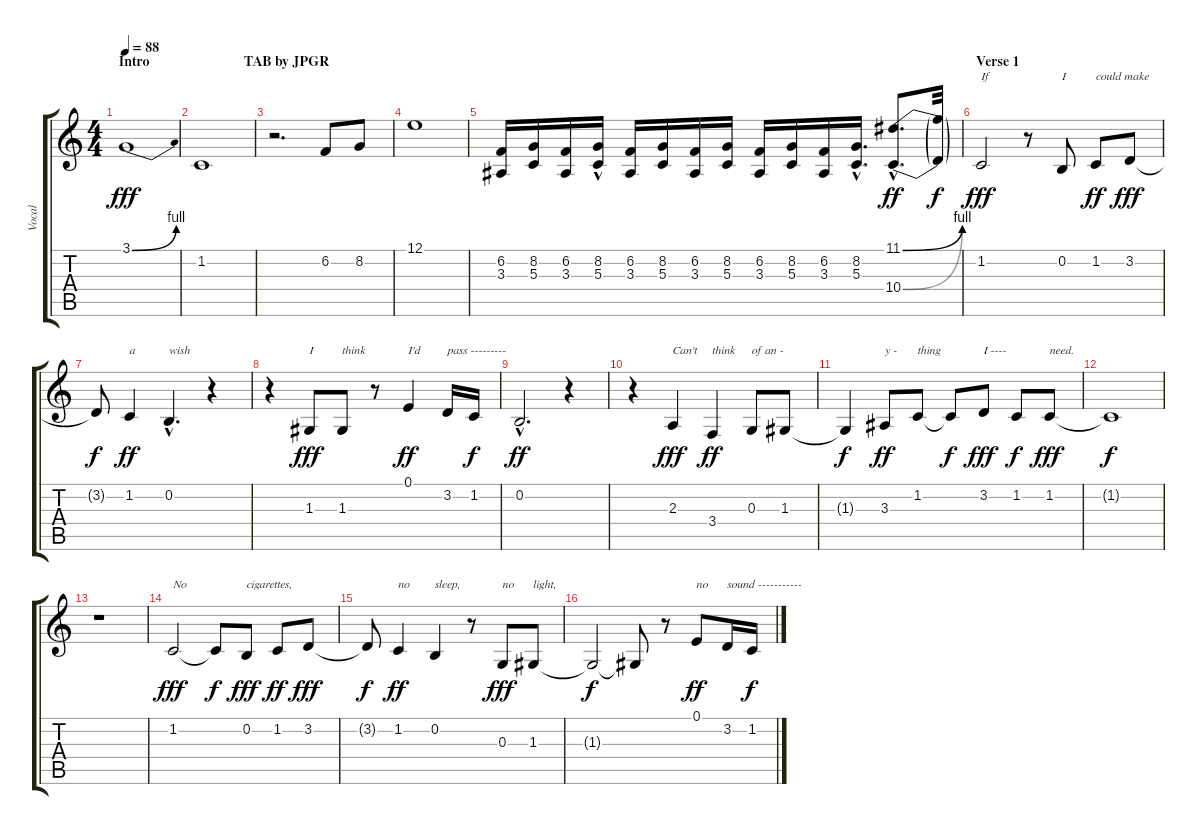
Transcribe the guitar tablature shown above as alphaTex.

\track ("Vocal" "Vocal") {instrument clarinet}
\staff {score tabs}
\tuning (E4 B3 G3 D3 A2 E2) {hide}
\ts (4 4)
\section ("" "Intro                           TAB by JPGR")
\tempo 88
\clef g2
\ks c
3.1{be (bend 0 0 60 4)}.1{dy fff volume 16 instrument overdrivenguitar} |
1.2.1 |
r.2{d} 6.2.8 8.2.8 |
12.1.1 |
(6.2 3.3).16 (8.2 5.3).16 (6.2 3.3).16 (8.2 5.3{hac}).16 (6.2 3.3).16 (8.2 5.3).16 (6.2 3.3).16 (8.2 5.3).16 (6.2 3.3).16 (8.2 5.3).16 (6.2 3.3).16 (8.2{hac} 5.3{hac}).16{d} (11.1{be (bend 0 0 60 4) hac} 10.4{be (bend 0 0 60 4) hac}).8{d dy ff} (11.1{t} 10.4{t}).32{dy f} |
\section ("" "Verse 1")
1.2.2{txt "If" dy fff volume 16 instrument clarinet} r.8 0.2.8{txt "I"} 1.2.8{txt "could make" dy ff} 3.2.8{dy fff} |
3.2{t}.8{dy f} 1.2.4{txt "a" dy ff} 0.2{hac}.4{d txt "wish"} r.4 |
r.4 1.3.8{txt "I" dy fff} 1.3.8{txt "think"} r.8 0.1.4{txt "I'd" dy ff} 3.2.16{txt "pass ---------"} 1.2.16{dy f} |
0.2{hac}.2{d dy ff} r.4 |
r.4 2.3.4{txt "Can't" dy fff} 3.4.4{txt "think" dy ff} 0.3.8{txt "of an -"} 1.3.8 |
1.3{t}.4{dy f} 3.3.8{txt "y -" dy ff} 1.2.8{txt "thing"} 1.2{t}.8{dy f} 3.2.8{txt "I ----" dy fff} 1.2.8{txt " " dy f} 1.2.8{txt "need." dy fff} |
1.2{t}.1{dy f} |
r.1 |
1.2.2{txt "No" dy fff} 1.2{t}.8{dy f} 0.2.8{txt "cigarettes," dy fff} 1.2.8{txt " " dy ff} 3.2.8{dy fff} |
3.2{t}.8{dy f} 1.2.4{txt "no" dy ff} 0.2.4{txt "sleep,"} r.8 0.3.8{txt "no" dy fff} 1.3.8{txt "light,"} |
1.3{t}.2{dy f} 1.3{t}.8{txt " "} r.8{txt " "} 0.1.8{txt "no" dy ff} 3.2.16{txt "sound -----------"} 1.2.16{dy f}
